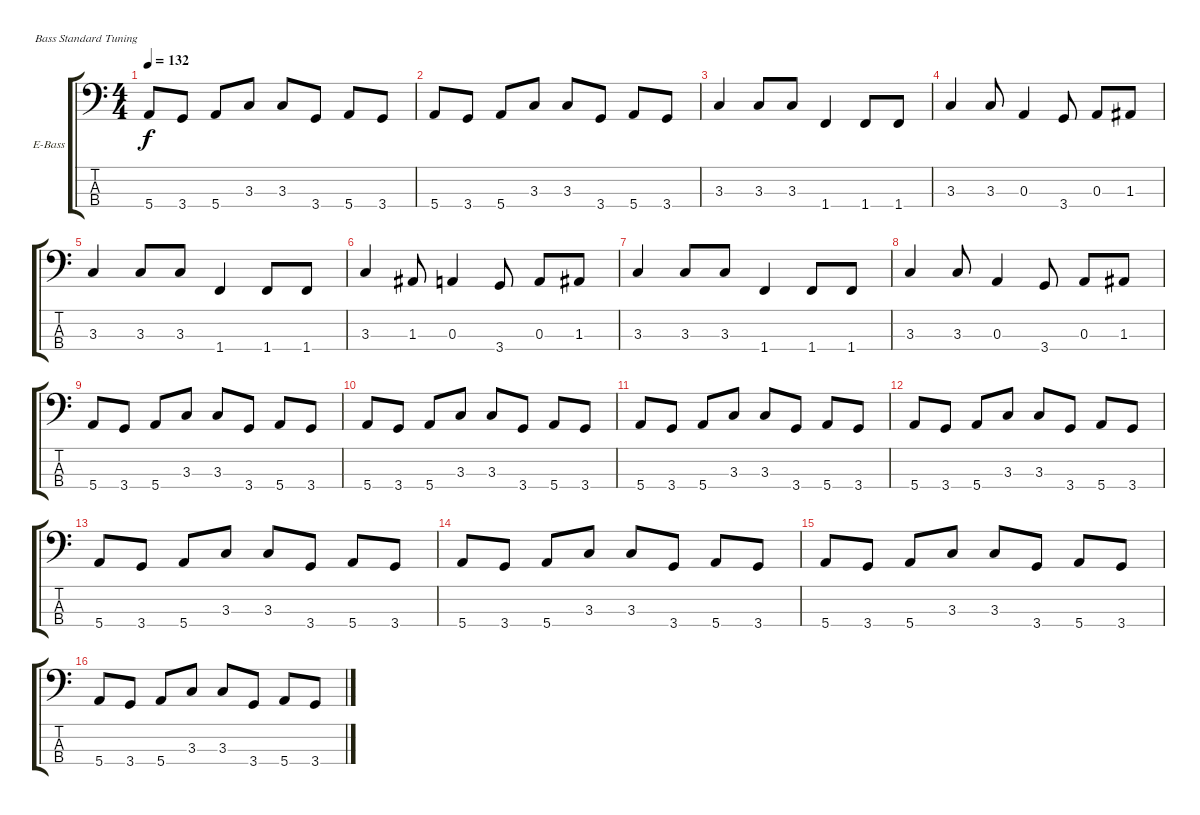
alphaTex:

\defaultSystemsLayout 4
\bracketExtendMode groupsimilarinstruments
\firstSystemTrackNameOrientation horizontal
\otherSystemsTrackNameOrientation horizontal
\track ("Electric Bass" "E-Bass") {instrument electricbassfinger}
\staff {score tabs}
\tuning (G2 D2 A1 E1)
\ts (4 4)
\tempo 132
\clef f4
\scale
0.960908
\ks c
5.4.8{dy f} 3.4.8 5.4.8 3.3.8 3.3.8 3.4.8 5.4.8 3.4.8 |
\scale
0.960908 5.4.8 3.4.8 5.4.8 3.3.8 3.3.8 3.4.8 5.4.8 3.4.8 |
\scale
1.07818 3.3.4 3.3.8 3.3.8 1.4.4 1.4.8 1.4.8 |
\scale
0.960908 3.3.4 3.3.8 0.3.4 3.4.8 0.3.8 1.3.8 |
\scale
0.960908 3.3.4 3.3.8 3.3.8 1.4.4 1.4.8 1.4.8 |
\scale
1.07818 3.3.4 1.3.8 0.3.4 3.4.8 0.3.8 1.3.8 |
\scale
0.960908 3.3.4 3.3.8 3.3.8 1.4.4 1.4.8 1.4.8 |
\scale
0.960908 3.3.4 3.3.8 0.3.4 3.4.8 0.3.8 1.3.8 |
\scale
1.07818 5.4.8 3.4.8 5.4.8 3.3.8 3.3.8 3.4.8 5.4.8 3.4.8 |
\scale
0.960908 5.4.8 3.4.8 5.4.8 3.3.8 3.3.8 3.4.8 5.4.8 3.4.8 |
\scale
0.960908 5.4.8 3.4.8 5.4.8 3.3.8 3.3.8 3.4.8 5.4.8 3.4.8 |
\scale
1.07818 5.4.8 3.4.8 5.4.8 3.3.8 3.3.8 3.4.8 5.4.8 3.4.8 |
\scale
0.960908 5.4.8 3.4.8 5.4.8 3.3.8 3.3.8 3.4.8 5.4.8 3.4.8 |
\scale
0.960908 5.4.8 3.4.8 5.4.8 3.3.8 3.3.8 3.4.8 5.4.8 3.4.8 |
\scale
1.07818 5.4.8 3.4.8 5.4.8 3.3.8 3.3.8 3.4.8 5.4.8 3.4.8 |
\scale
0.960908 5.4.8 3.4.8 5.4.8 3.3.8 3.3.8 3.4.8 5.4.8 3.4.8
